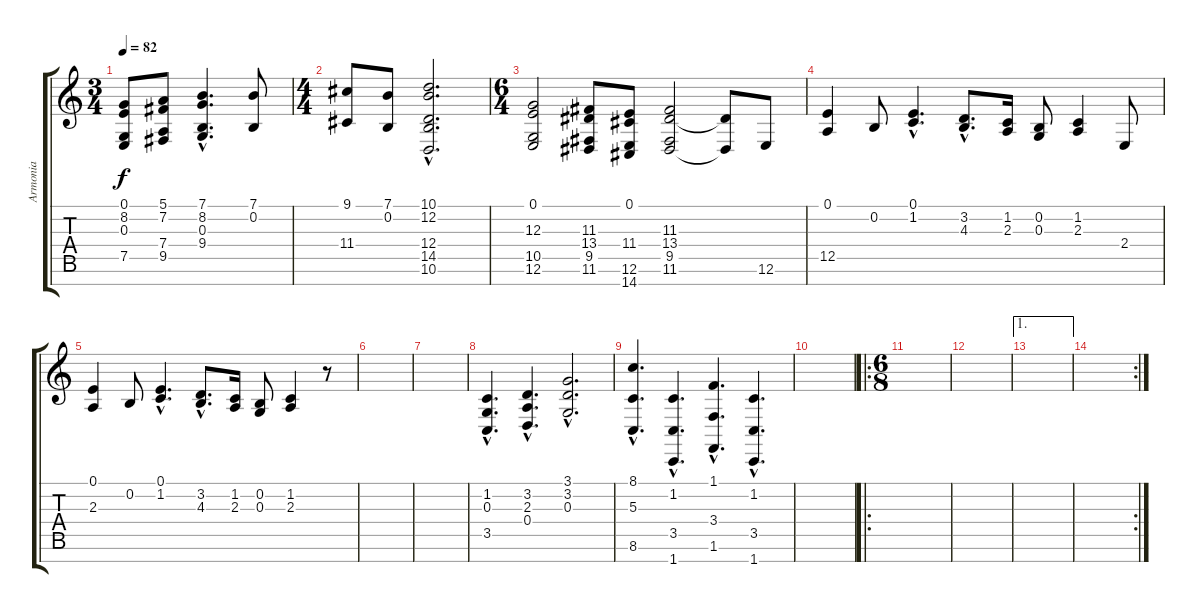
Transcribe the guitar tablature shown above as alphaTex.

\track ("Armonia" "Armonia") {instrument stringensemble1}
\staff {score tabs}
\tuning (E4 B3 G3 D3 A2 E2 B1) {hide}
\ts (3 4)
\tempo 82
\clef g2
\ks c
(0.1 8.2 0.3 7.5).8{dy f} (5.1 7.2 7.4 9.5).8 (7.1{hac} 8.2{hac} 0.3{hac} 9.4{hac}).4{d} (7.1 0.2).8 |
\ts (4 4)
(9.1 11.4).8 (7.1 0.2).8 (10.1{hac} 12.2{hac} 12.4{hac} 14.5{hac} 10.6{hac}).2{d} |
\ts (6 4)
(0.1 12.3 10.5 12.6).2 (11.3 13.4 9.5 11.6).8 (0.1 11.4 12.6 14.7).8 (11.3 13.4 9.5 11.6).2 (13.4{t} 11.6{t}).8 12.6.8 |
(0.1 12.5).4 0.2.8 (0.1{hac} 1.2{hac}).4{d} (3.2{hac} 4.3{hac}).8{d} (1.2 2.3).16 (0.2 0.3).8 (1.2 2.3).4 2.4.8 |
(0.1 2.3).4 0.2.8 (0.1{hac} 1.2{hac}).4{d} (3.2{hac} 4.3{hac}).8{d} (1.2 2.3).16 (0.2 0.3).8 (1.2 2.3).4 r.8 |
|
|
(1.2{hac} 0.3{hac} 3.5{hac}).4{d} (3.2{hac} 2.3{hac} 0.4{hac}).4{d} (3.1{hac} 3.2{hac} 0.3{hac}).2{d} |
(8.1{hac} 5.3{hac} 8.6{hac}).4{d} (1.2{hac} 3.5{hac} 1.7{hac}).4{d} (1.1{hac} 3.4{hac} 1.6{hac}).4{d} (1.2{hac} 3.5{hac} 1.7{hac}).4{d} |
|
\ro
\ts (6 8)
|
|
\ae 1
|
\rc 2
